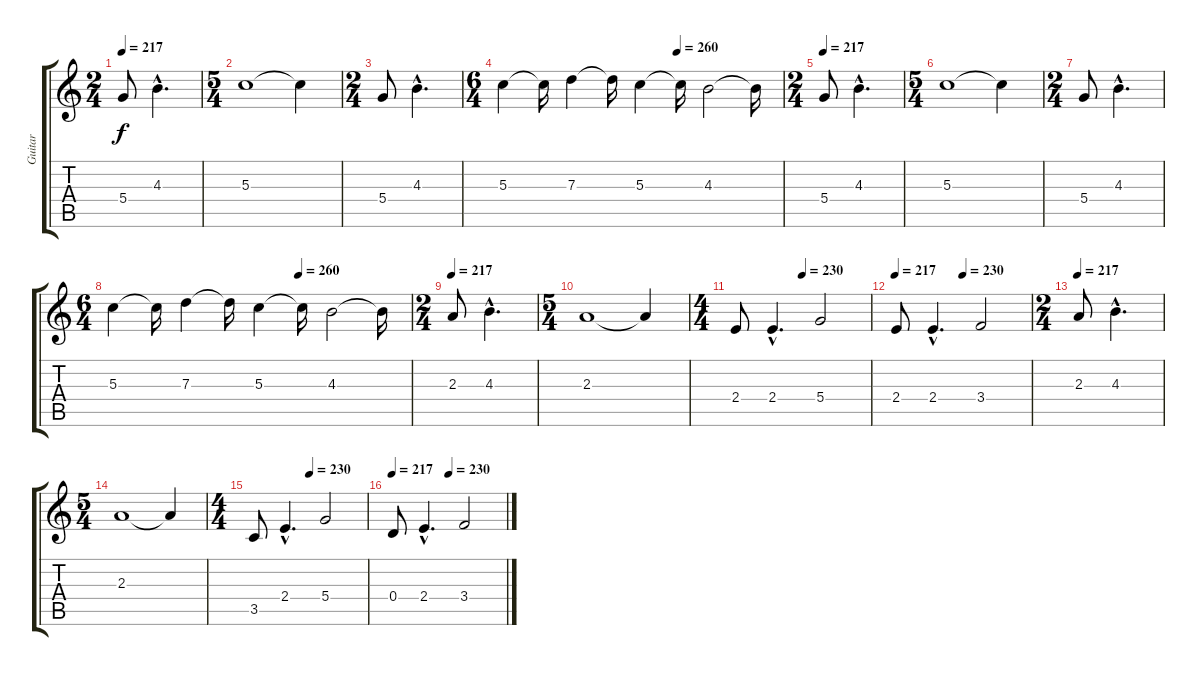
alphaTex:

\track ("Guitar" "Guitar") {instrument overdrivenguitar}
\staff {score tabs}
\tuning (E4 B3 G3 D3 A2 E2) {hide}
\ts (2 4)
\tempo 217
\clef g2
\ks c
5.4.8{dy f instrument overdrivenguitar} 4.3{hac}.4{d} |
\ts (5 4)
5.3.1 5.3{t}.4 |
\ts (2 4)
5.4.8 4.3{hac}.4{d} |
\ts (6 4)
\tempo (260 0.625)
5.3.4 5.3{t}.16 7.3.4 7.3{t}.16 5.3.4 5.3{t}.16 4.3.2 4.3{t}.16 |
\ts (2 4)
\tempo 217
5.4.8 4.3{hac}.4{d} |
\ts (5 4)
5.3.1 5.3{t}.4 |
\ts (2 4)
5.4.8 4.3{hac}.4{d} |
\ts (6 4)
\tempo (260 0.625)
5.3.4 5.3{t}.16 7.3.4 7.3{t}.16 5.3.4 5.3{t}.16 4.3.2 4.3{t}.16 |
\ts (2 4)
\tempo 217
2.3.8 4.3{hac}.4{d} |
\ts (5 4)
2.3.1 2.3{t}.4 |
\ts (4 4)
\tempo (230 0.5)
2.4.8 2.4{hac}.4{d} 5.4.2 |
\tempo 217
\tempo (230 0.5)
2.4.8 2.4{hac}.4{d} 3.4.2 |
\ts (2 4)
\tempo 217
2.3.8 4.3{hac}.4{d} |
\ts (5 4)
2.3.1 2.3{t}.4 |
\ts (4 4)
\tempo (230 0.5)
3.5.8 2.4{hac}.4{d} 5.4.2 |
\tempo 217
\tempo (230 0.5)
0.4.8 2.4{hac}.4{d} 3.4.2
